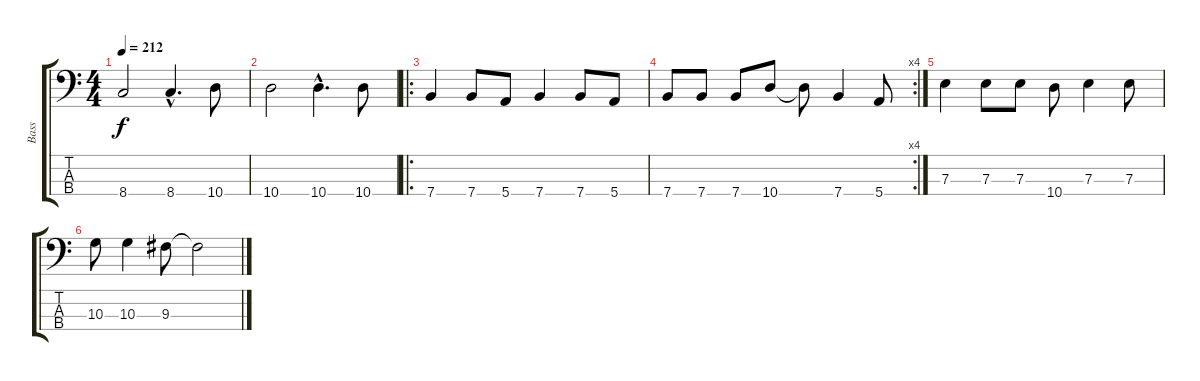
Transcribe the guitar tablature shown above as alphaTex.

\track ("Bass" "Bass") {instrument electricbasspick}
\staff {score tabs}
\tuning (G2 D2 A1 E1) {hide}
\ts (4 4)
\tempo 212
\clef f4
\ks c
8.4.2{dy f} 8.4{hac}.4{d} 10.4.8 |
10.4.2 10.4{hac}.4{d} 10.4.8 |
\ro
7.4.4 7.4.8 5.4.8 7.4.4 7.4.8 5.4.8 |
\rc 4
7.4.8 7.4.8 7.4.8 10.4.8 10.4{t}.8 7.4.4 5.4.8 |
7.3.4 7.3.8 7.3.8 10.4.8 7.3.4 7.3.8 |
10.3.8 10.3.4 9.3.8 9.3{t}.2
